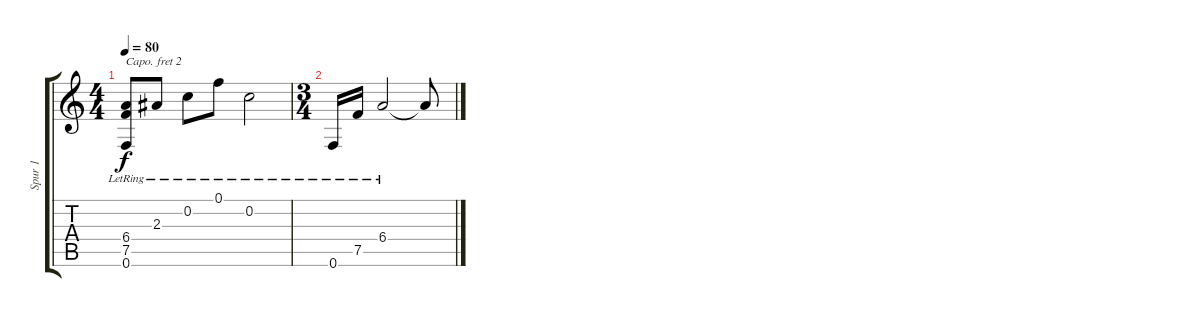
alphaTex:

\track ("Spur 1" "Spur 1") {instrument acousticguitarsteel}
\staff {score tabs}
\capo 2
\tuning (Eb4 Bb3 Gb3 Db3 Ab2 Eb2) {hide}
\ts (4 4)
\tempo 80
\clef g2
\ks c
(6.4{lr} 7.5{t} 0.6{t}).8{dy f} 2.3{lr}.8 0.2{lr}.8 0.1{lr}.8 0.2{lr}.2 |
\ts (3 4)
0.6{lr}.16 7.5{lr}.16 6.4{lr}.2 6.4{t}.8
